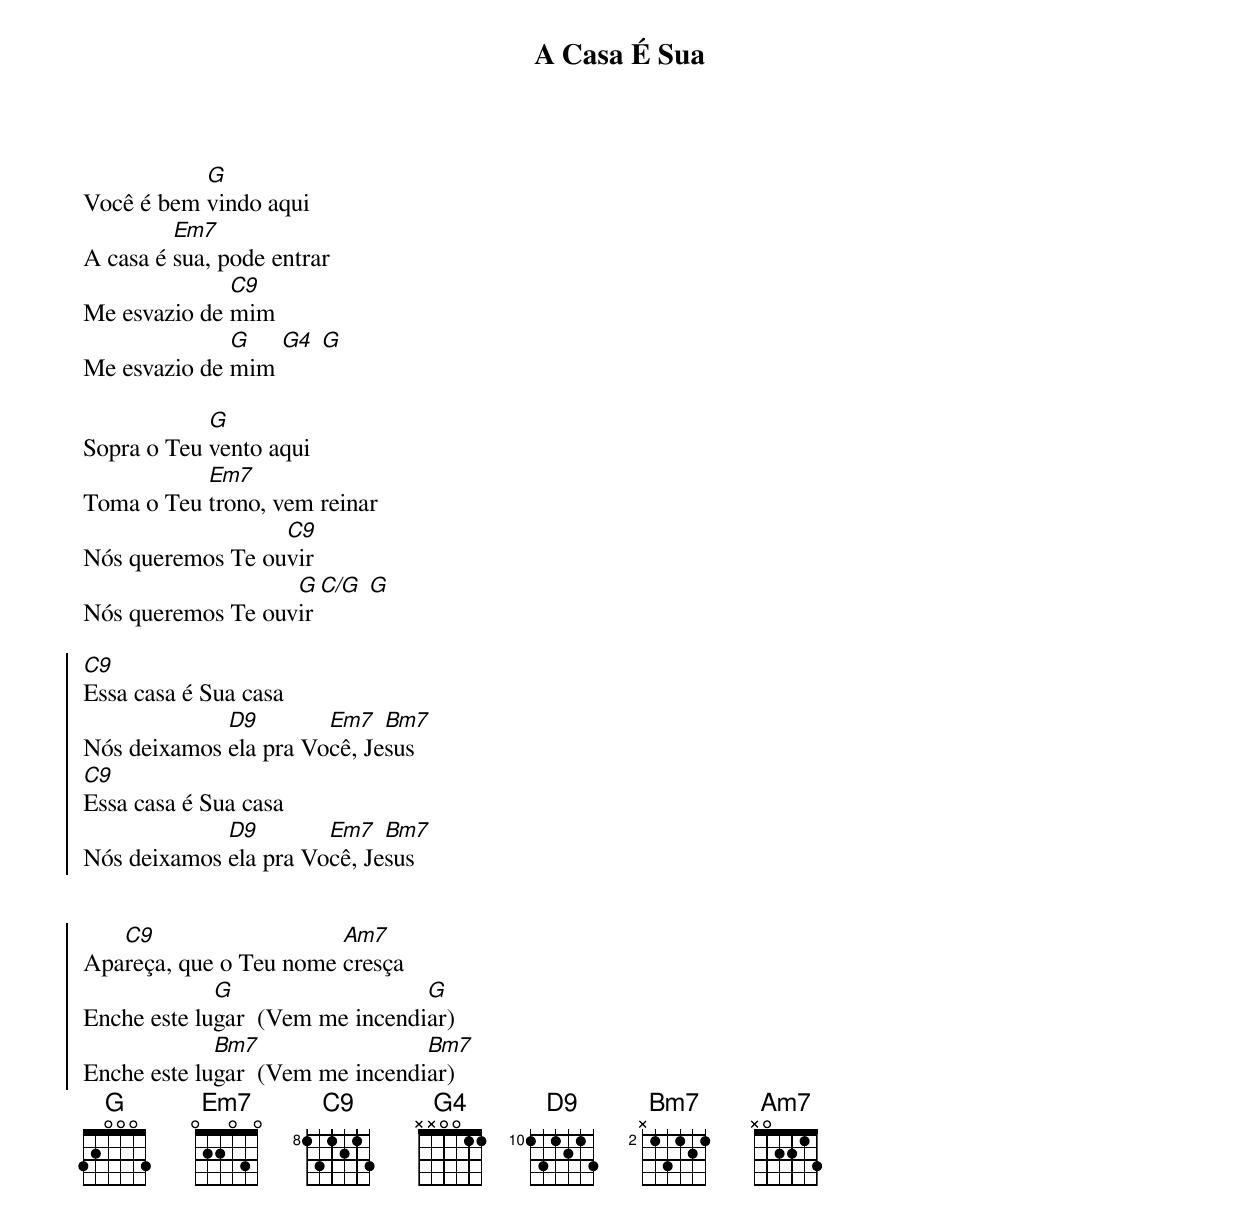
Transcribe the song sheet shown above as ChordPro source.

{title: A Casa É Sua}
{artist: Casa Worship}
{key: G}
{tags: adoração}


Você é bem [G]vindo aqui
A casa é [Em7]sua, pode entrar
Me esvazio de [C9]mim
Me esvazio de [G]mim [G4] [G]

Sopra o Teu [G]vento aqui
Toma o Teu [Em7]trono, vem reinar
Nós queremos Te ou[C9]vir
Nós queremos Te ouv[G]ir [C/G] [G]

{start_of_chorus}
[C9]Essa casa é Sua casa
Nós deixamos [D9]ela pra Vo[Em7]cê, Je[Bm7]sus
[C9]Essa casa é Sua casa
Nós deixamos [D9]ela pra Vo[Em7]cê, Je[Bm7]sus


Apa[C9]reça, que o Teu nome [Am7]cresça
Enche este lu[G]gar  (Vem me incendi[G]ar)
Enche este lu[Bm7]gar  (Vem me incendi[Bm7]ar)
{end_of_chorus}
